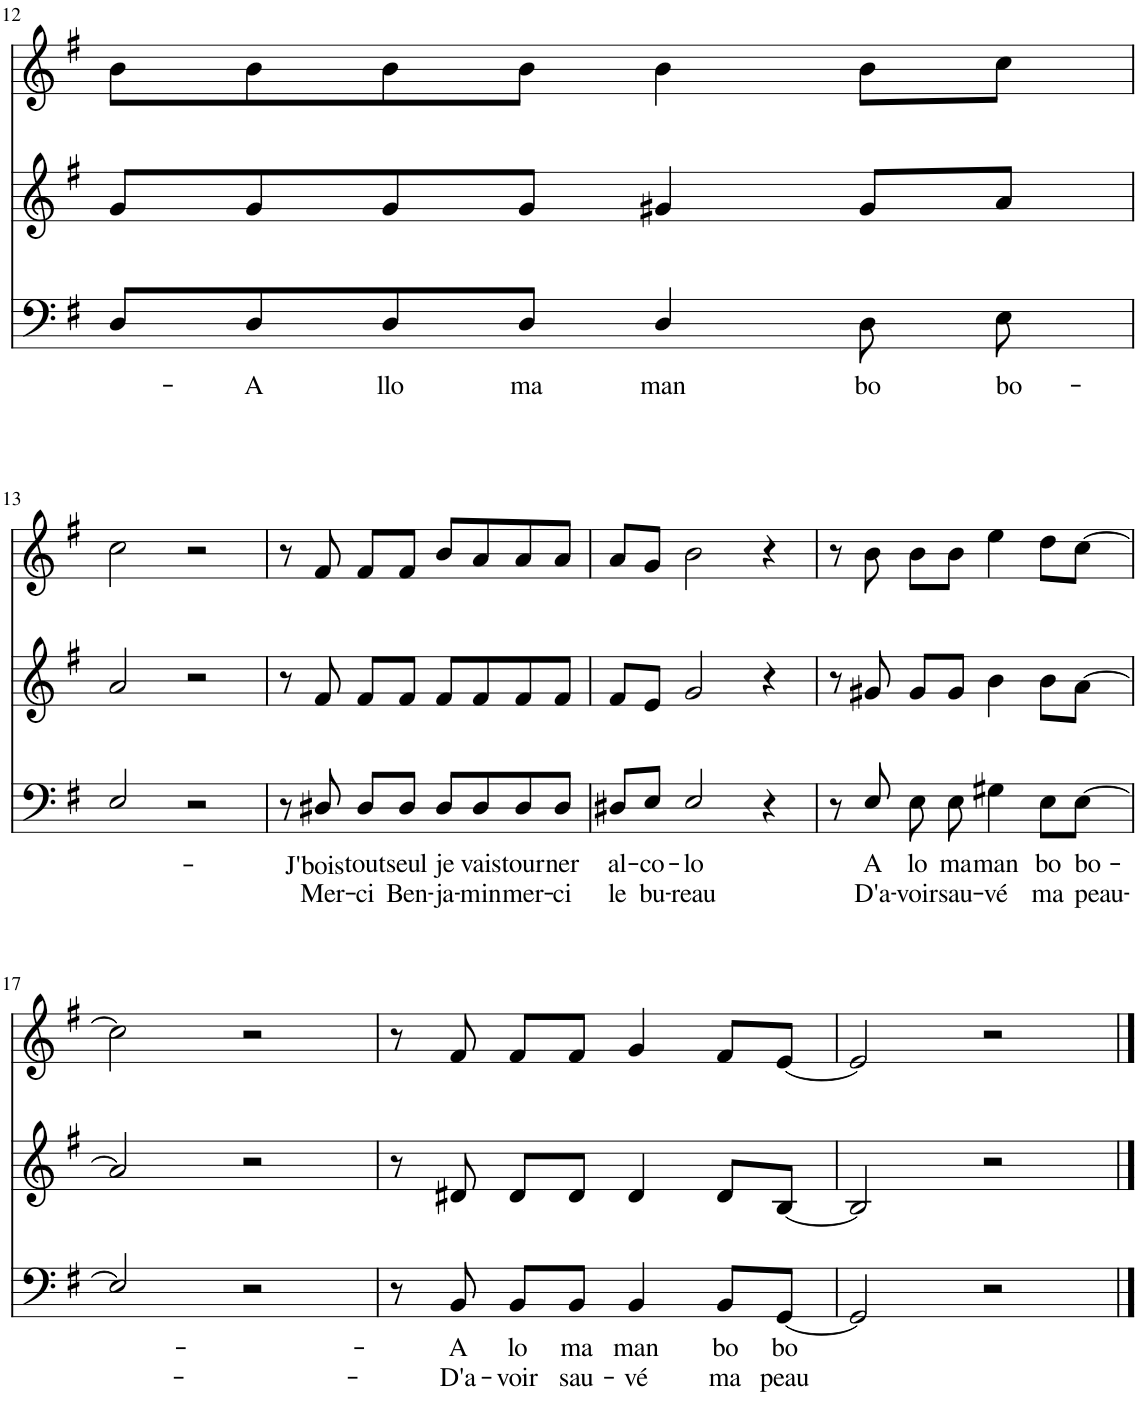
**kern	**text	**text	**kern	**kern
*part3	*part3	*part3	*part2	*part1
*staff3	*staff3	*staff3	*staff2	*staff1
*I"Baryton	*	*	*I"Alto	*I"Mezzo-soprano
!!LO:PB:g=z
*clefF4	*	*	*clefG2	*clefG2
*k[f#]	*	*	*k[f#]	*k[f#]
*M4/4	*	*	*M4/4	*M4/4
=12	=12	=12	=12	=12
8D/L	.	.	8g/L	8b\L
!	!LO:LY:b	!	!	!
8D/	-A	.	8g/	8b\
!	!LO:LY:b	!	!	!
8D/	llo	.	8g/	8b\
!	!LO:LY:b	!	!	!
8D/J	ma	.	8g/J	8b\J
!	!LO:LY:b	!	!	!
4D/	man	.	4g#X/	4b\
!	!LO:LY:b	!	!	!
8D\	bo	.	8g#/L	8b\L
!	!LO:LY:b	!	!	!
8E\	bo-	.	8a/J	8cc\J
!!LO:LB:g=z
=13	=13	=13	=13	=13
2E/	.	.	2a/	2cc\
2r	.	.	2r	2r
=14	=14	=14	=14	=14
8r	.	.	8r	8r
!	!LO:LY:b	!LO:LY:b	!	!
8D#X/	-J'bois	Mer-	8f#/	8f#/
!	!LO:LY:b	!LO:LY:b	!	!
8D#/L	tout	-ci	8f#/L	8f#/L
!	!LO:LY:b	!LO:LY:b	!	!
8D#/J	seul	Ben-	8f#/J	8f#/J
!	!LO:LY:b	!LO:LY:b	!	!
8D#/L	je	-ja-	8f#/L	8b/L
!	!LO:LY:b	!LO:LY:b	!	!
8D#/	vais	-min	8f#/	8a/
!	!LO:LY:b	!LO:LY:b	!	!
8D#/	tour	mer-	8f#/	8a/
!	!LO:LY:b	!LO:LY:b	!	!
8D#/J	ner	-ci	8f#/J	8a/J
=15	=15	=15	=15	=15
!	!LO:LY:b	!LO:LY:b	!	!
8D#X/L	al-	le	8f#/L	8a/L
!	!LO:LY:b	!LO:LY:b	!	!
8E/J	-co-	bu-	8e/J	8g/J
!	!LO:LY:b	!LO:LY:b	!	!
2E/	-lo	-reau	2g/	2b\
4r	.	.	4r	4r
=16	=16	=16	=16	=16
8r	.	.	8r	8r
!	!LO:LY:b	!LO:LY:b	!	!
8E/	A	D'a-	8g#X/	8b\
!	!LO:LY:b	!LO:LY:b	!	!
8E\	lo	-voir	8g#/L	8b\L
!	!LO:LY:b	!LO:LY:b	!	!
8E\	ma	sau-	8g#/J	8b\J
!	!LO:LY:b	!LO:LY:b	!	!
4G#X\	man	-vé	4b\	4ee\
!	!LO:LY:b	!LO:LY:b	!	!
8E\L	bo	ma	8b\L	8dd\L
!	!LO:LY:b	!LO:LY:b	!	!
[8E\J	bo-	peau-	[8a\J	[8cc\J
!!LO:LB:g=z
=17	=17	=17	=17	=17
2E/]	.	.	2a/]	2cc\]
2r	.	.	2r	2r
=18	=18	=18	=18	=18
8r	.	.	8r	8r
!	!LO:LY:b	!LO:LY:b	!	!
8BB/	-A	-D'a-	8d#X/	8f#/
!	!LO:LY:b	!LO:LY:b	!	!
8BB/L	lo	-voir	8d#/L	8f#/L
!	!LO:LY:b	!LO:LY:b	!	!
8BB/J	ma	sau-	8d#/J	8f#/J
!	!LO:LY:b	!LO:LY:b	!	!
4BB/	man	-vé	4d#/	4g/
!	!LO:LY:b	!LO:LY:b	!	!
8BB/L	bo	ma	8d#/L	8f#/L
!	!LO:LY:b	!LO:LY:b	!	!
[8GG/J	bo	peau	[8B/J	[8e/J
=19	=19	=19	=19	=19
2GG/]	.	.	2B/]	2e/]
2r	.	.	2r	2r
==	==	==	==	==
*-	*-	*-	*-	*-
